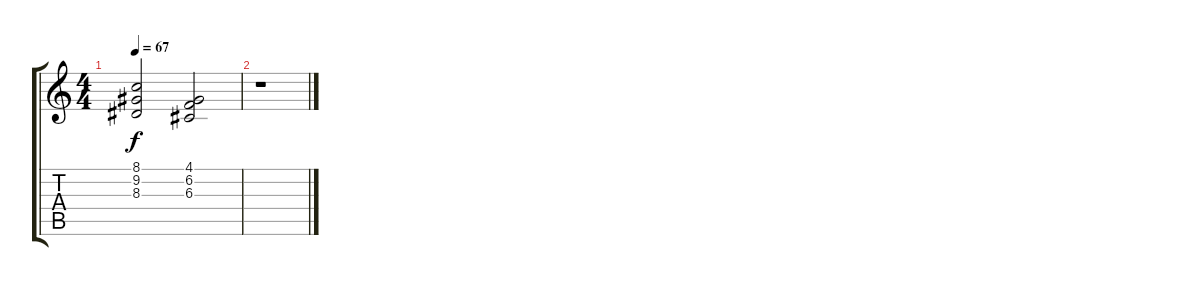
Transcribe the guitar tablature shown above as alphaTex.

\track "" {instrument stringensemble1}
\staff {score tabs}
\tuning (E4 B3 G3 D3 A2 E2) {hide}
\ts (4 4)
\tempo 67
\clef g2
\ks c
(8.1 9.2 8.3).2{dy f} (4.1 6.2 6.3).2 |
r.1
